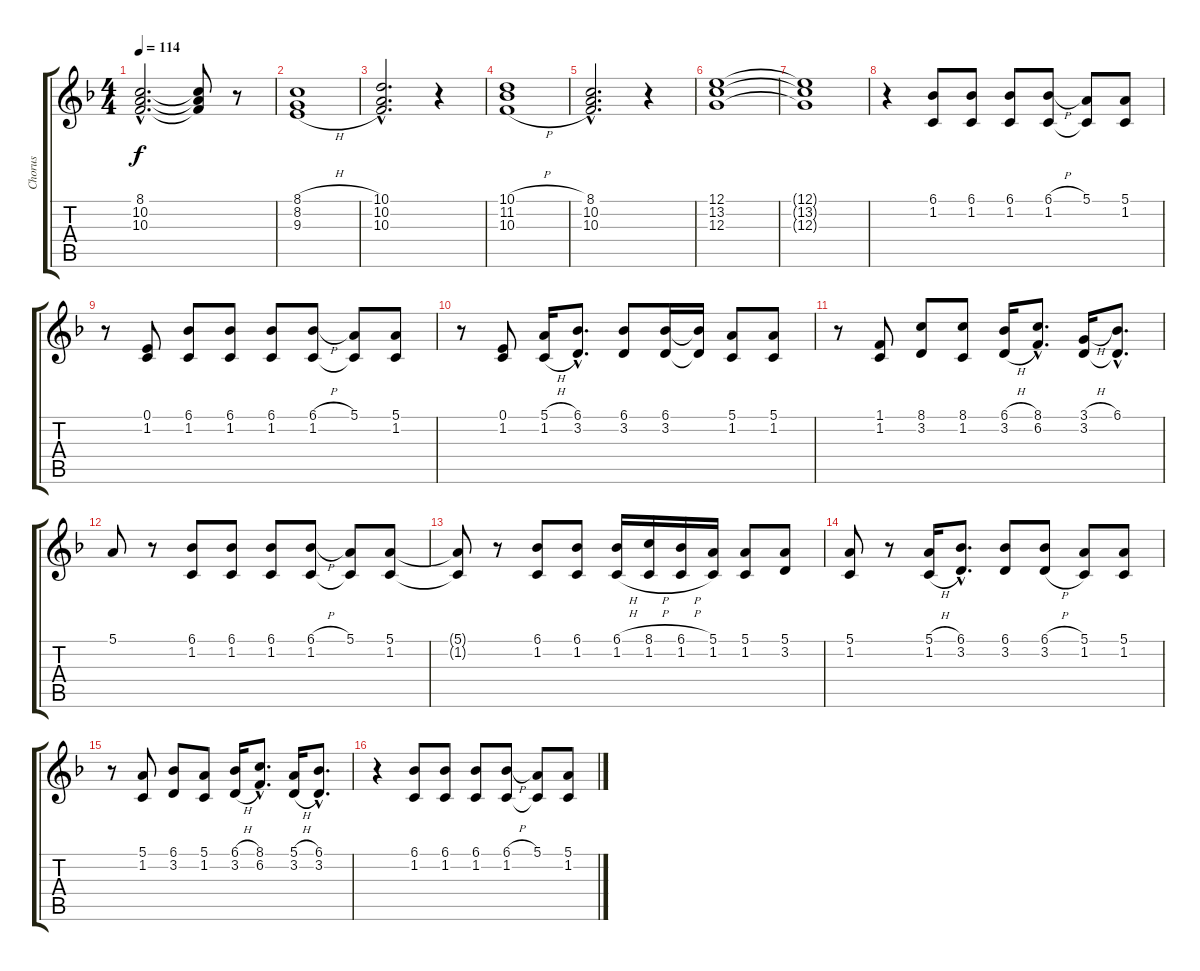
\track ("Chorus" "Chorus") {instrument voiceoohs}
\staff {score tabs}
\tuning (E4 B3 G3 D3 A2 E2) {hide}
\ts (4 4)
\tempo 114
\clef g2
\ks f
(8.1{hac} 10.2{hac} 10.3{hac}).2{d dy f} (8.1{t} 10.2{t} 10.3{t}).8 r.8 |
(8.1{h} 8.2{h} 9.3{h}).1 |
(10.1{hac} 10.2{hac} 10.3{hac}).2{d} r.4 |
(10.1{h} 11.2{h} 10.3{h}).1 |
(8.1{hac} 10.2{hac} 10.3{hac}).2{d} r.4 |
(12.1 13.2 12.3).1 |
(12.1{t} 13.2{t} 12.3{t}).1 |
r.4 (6.1 1.2).8{volume 15 instrument choiraahs} (6.1 1.2).8 (6.1 1.2).8 (6.1{h} 1.2).8 (5.1 1.2{t}).8 (5.1 1.2).8 |
r.8 (0.1 1.2).8 (6.1 1.2).8 (6.1 1.2).8 (6.1 1.2).8 (6.1{h} 1.2).8 (5.1 1.2{t}).8 (5.1 1.2).8 |
r.8 (0.1 1.2).8 (5.1{h} 1.2{h}).16 (6.1{hac} 3.2{hac}).8{d} (6.1 3.2).8 (6.1 3.2).16 (6.1{t} 3.2{t}).16 (5.1 1.2).8 (5.1 1.2).8 |
r.8 (1.1 1.2).8 (8.1 3.2).8 (8.1 1.2).8 (6.1{h} 3.2{h}).16 (8.1{hac} 6.2{hac}).8{d} (3.1{h} 3.2).16 (6.1{hac} 3.2{hac t}).8{d} |
5.1.8 r.8 (6.1 1.2).8 (6.1 1.2).8 (6.1 1.2).8 (6.1{h} 1.2).8 (5.1 1.2{t}).8 (5.1 1.2).8 |
(5.1{t} 1.2{t}).8 r.8 (6.1 1.2).8 (6.1 1.2).8 (6.1{h} 1.2{h}).16 (8.1{h} 1.2{h}).16 (6.1{h} 1.2{h}).16 (5.1 1.2).16 (5.1 1.2).8 (5.1 3.2).8 |
(5.1 1.2).8 r.8 (5.1{h} 1.2{h}).16 (6.1{hac} 3.2{hac}).8{d} (6.1 3.2).8 (6.1{h} 3.2{h}).8 (5.1 1.2).8 (5.1 1.2).8 |
r.8 (5.1 1.2).8 (6.1 3.2).8 (5.1 1.2).8 (6.1{h} 3.2{h}).16 (8.1{hac} 6.2{hac}).8{d} (5.1{h} 3.2{h}).16 (6.1{hac} 3.2{hac}).8{d} |
r.4 (6.1 1.2).8{volume 15 instrument choiraahs} (6.1 1.2).8 (6.1 1.2).8 (6.1{h} 1.2).8 (5.1 1.2{t}).8 (5.1 1.2).8
